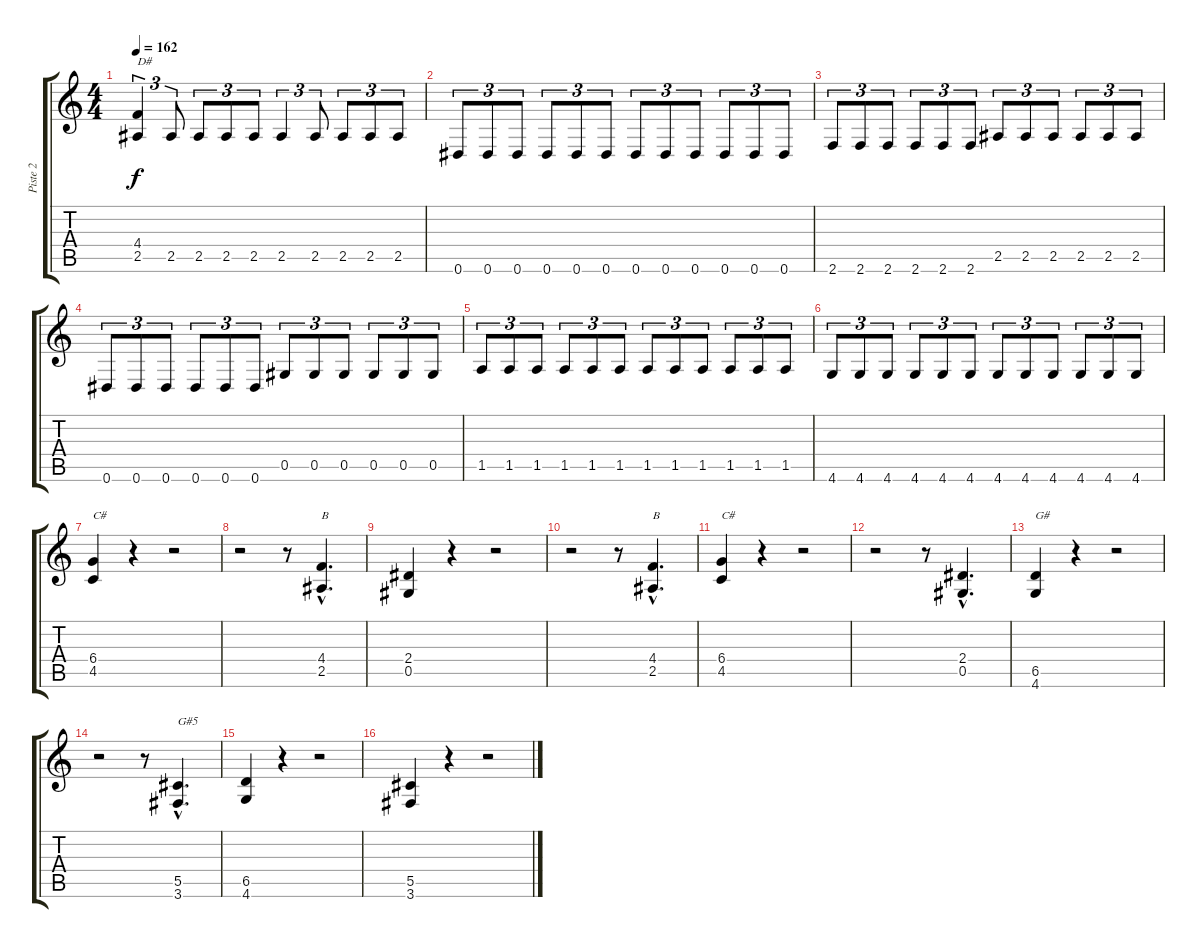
\track ("Piste 2" "Piste 2") {instrument distortionguitar}
\staff {score tabs}
\tuning (Eb4 Bb3 Gb3 Db3 Ab2 Eb2) {hide}
\ts (4 4)
\tempo 162
\clef g2
\ks c
(4.4 2.5).4{tu (3 2) txt "D#" dy f} 2.5.8{tu (3 2)} 2.5.8{tu (3 2)} 2.5.8{tu (3 2)} 2.5.8{tu (3 2)} 2.5.4{tu (3 2)} 2.5.8{tu (3 2)} 2.5.8{tu (3 2)} 2.5.8{tu (3 2)} 2.5.8{tu (3 2)} |
0.6.8{tu (3 2)} 0.6.8{tu (3 2)} 0.6.8{tu (3 2)} 0.6.8{tu (3 2)} 0.6.8{tu (3 2)} 0.6.8{tu (3 2)} 0.6.8{tu (3 2)} 0.6.8{tu (3 2)} 0.6.8{tu (3 2)} 0.6.8{tu (3 2)} 0.6.8{tu (3 2)} 0.6.8{tu (3 2)} |
2.6.8{tu (3 2)} 2.6.8{tu (3 2)} 2.6.8{tu (3 2)} 2.6.8{tu (3 2)} 2.6.8{tu (3 2)} 2.6.8{tu (3 2)} 2.5.8{tu (3 2)} 2.5.8{tu (3 2)} 2.5.8{tu (3 2)} 2.5.8{tu (3 2)} 2.5.8{tu (3 2)} 2.5.8{tu (3 2)} |
0.6.8{tu (3 2)} 0.6.8{tu (3 2)} 0.6.8{tu (3 2)} 0.6.8{tu (3 2)} 0.6.8{tu (3 2)} 0.6.8{tu (3 2)} 0.5.8{tu (3 2)} 0.5.8{tu (3 2)} 0.5.8{tu (3 2)} 0.5.8{tu (3 2)} 0.5.8{tu (3 2)} 0.5.8{tu (3 2)} |
1.5.8{tu (3 2)} 1.5.8{tu (3 2)} 1.5.8{tu (3 2)} 1.5.8{tu (3 2)} 1.5.8{tu (3 2)} 1.5.8{tu (3 2)} 1.5.8{tu (3 2)} 1.5.8{tu (3 2)} 1.5.8{tu (3 2)} 1.5.8{tu (3 2)} 1.5.8{tu (3 2)} 1.5.8{tu (3 2)} |
4.6.8{tu (3 2)} 4.6.8{tu (3 2)} 4.6.8{tu (3 2)} 4.6.8{tu (3 2)} 4.6.8{tu (3 2)} 4.6.8{tu (3 2)} 4.6.8{tu (3 2)} 4.6.8{tu (3 2)} 4.6.8{tu (3 2)} 4.6.8{tu (3 2)} 4.6.8{tu (3 2)} 4.6.8{tu (3 2)} |
(6.4 4.5).4{txt "C#"} r.4 r.2 |
r.2 r.8 (4.4{hac} 2.5{hac}).4{d txt "B"} |
(2.4 0.5).4 r.4 r.2 |
r.2 r.8 (4.4{hac} 2.5{hac}).4{d txt "B"} |
(6.4 4.5).4{txt "C#"} r.4 r.2 |
r.2 r.8 (2.4{hac} 0.5{hac}).4{d} |
(6.5 4.6).4{txt "G#"} r.4 r.2 |
r.2 r.8 (5.5{hac} 3.6{hac}).4{d txt "G#5"} |
(6.5 4.6).4 r.4 r.2 |
(5.5 3.6).4 r.4 r.2
